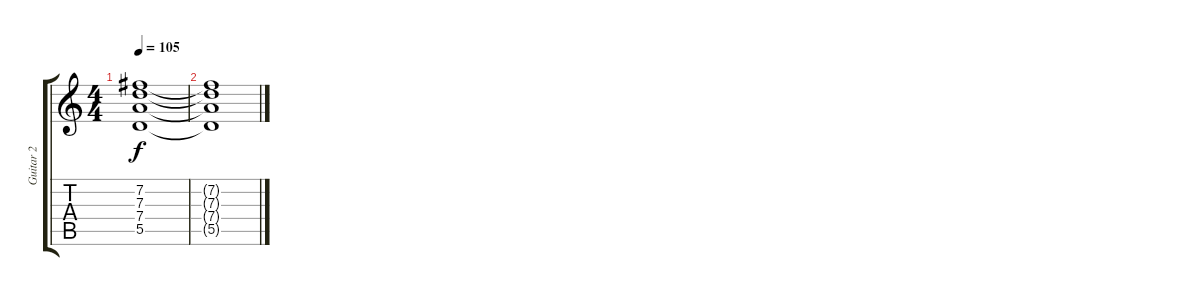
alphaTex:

\track ("Guitar 2" "Guitar 2") {instrument acousticguitarsteel}
\staff {score tabs}
\tuning (E4 B3 G3 D3 A2 E2) {hide}
\ts (4 4)
\tempo 105
\clef g2
\ks c
(7.2 7.3 7.4 5.5).1{dy f} |
(7.2{t} 7.3{t} 7.4{t} 5.5{t}).1
